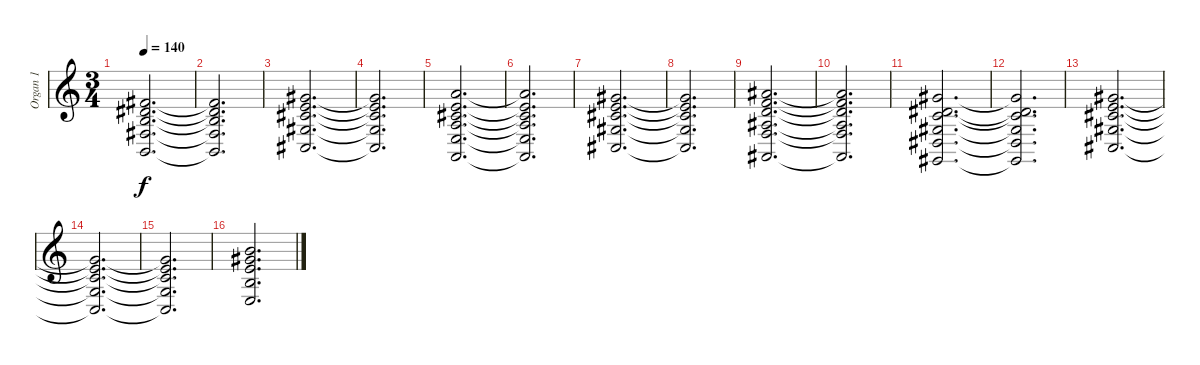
\track ("Organ 1" "Organ 1") {instrument churchorgan}
\staff {score}
\tuning (E4 B3 G3 D3 A2 E2) {hide}
\ts (3 4)
\tempo 140
\clef g2
\ks c
(2.1 4.2 4.3 4.4 2.5).2{d dy f} |
(2.1{t} 4.2{t} 4.3{t} 4.4{t} 2.5{t}).2{d} |
(4.1 5.2 6.3 6.4 4.5).2{d} |
(4.1{t} 5.2{t} 6.3{t} 6.4{t} 4.5{t}).2{d} |
(5.1 5.2 6.3 7.4 7.5 5.6).2{d} |
(5.1{t} 5.2{t} 6.3{t} 7.4{t} 7.5{t} 5.6{t}).2{d} |
(4.1 5.2 6.3 6.4 4.5).2{d} |
(4.1{t} 5.2{t} 6.3{t} 6.4{t} 4.5{t}).2{d} |
(6.1 6.2 7.3 8.4 8.5 6.6).2{d} |
(6.1{t} 6.2{t} 7.3{t} 8.4{t} 8.5{t} 6.6{t}).2{d} |
(4.1 4.2 5.3 6.4 6.5 4.6).2{d} |
(4.1{t} 4.2{t} 5.3{t} 6.4{t} 6.5{t} 4.6{t}).2{d} |
(4.1 5.2 6.3 6.4 4.5).2{d} |
(4.1{t} 5.2{t} 6.3{t} 6.4{t} 4.5{t}).2{d} |
(4.1{t} 5.2{t} 6.3{t} 6.4{t} 4.5{t}).2{d} |
(7.1 9.2 9.3 9.4 7.5).2{d}
